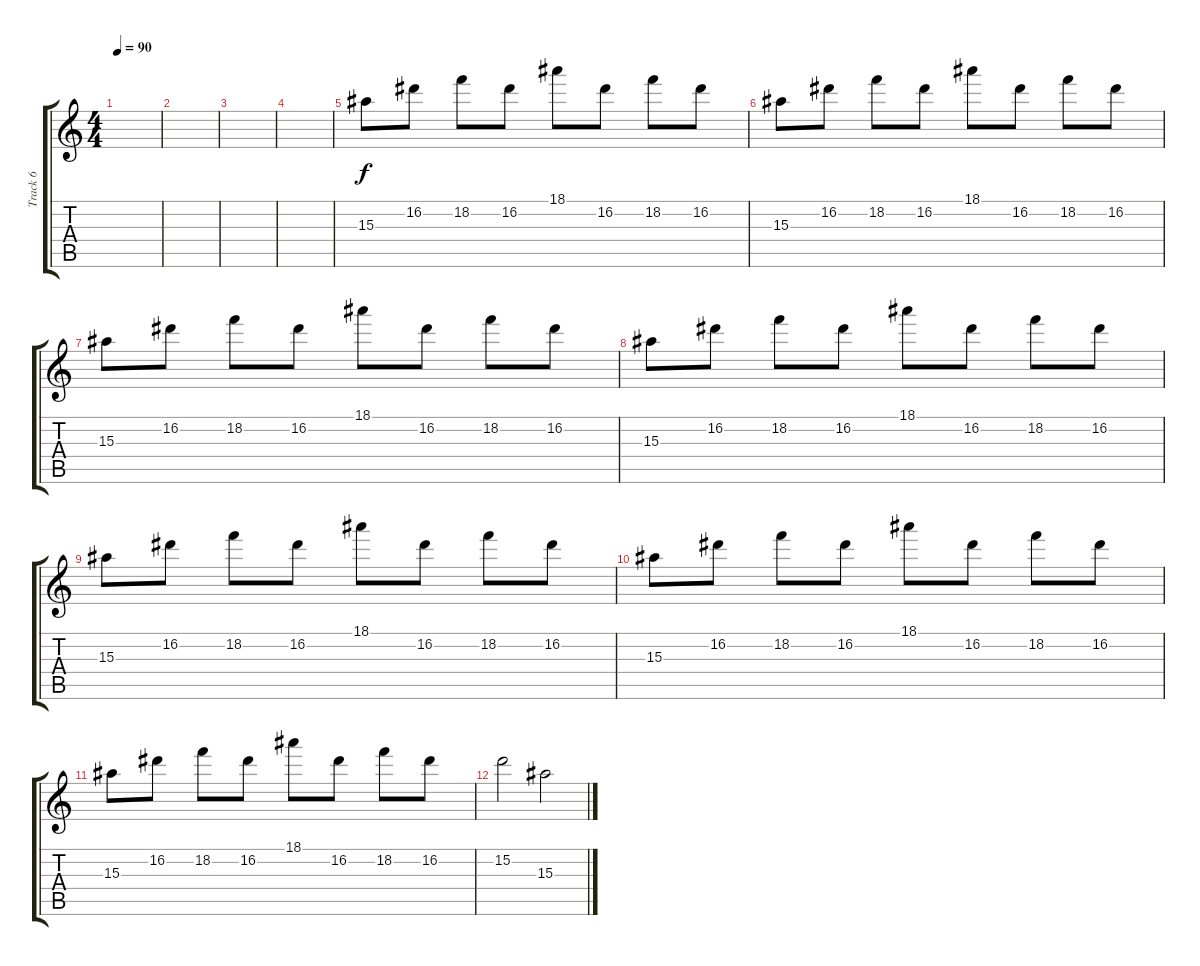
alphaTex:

\track ("Track 6" "Track 6") {instrument electricguitarmuted}
\staff {score tabs}
\tuning (E4 B3 G3 D3 A2 E2) {hide}
\ts (4 4)
\tempo 90
\clef g2
\ks c
|
|
|
|
15.3.8{volume 12} 16.2.8 18.2.8 16.2.8 18.1.8 16.2.8 18.2.8 16.2.8 |
15.3.8 16.2.8 18.2.8 16.2.8 18.1.8 16.2.8 18.2.8 16.2.8 |
15.3.8 16.2.8 18.2.8 16.2.8 18.1.8 16.2.8 18.2.8 16.2.8 |
15.3.8 16.2.8 18.2.8 16.2.8 18.1.8 16.2.8 18.2.8 16.2.8 |
15.3.8 16.2.8 18.2.8 16.2.8 18.1.8 16.2.8 18.2.8 16.2.8 |
15.3.8 16.2.8 18.2.8 16.2.8 18.1.8 16.2.8 18.2.8 16.2.8 |
15.3.8 16.2.8 18.2.8 16.2.8 18.1.8 16.2.8 18.2.8 16.2.8 |
15.2.2 15.3.2
